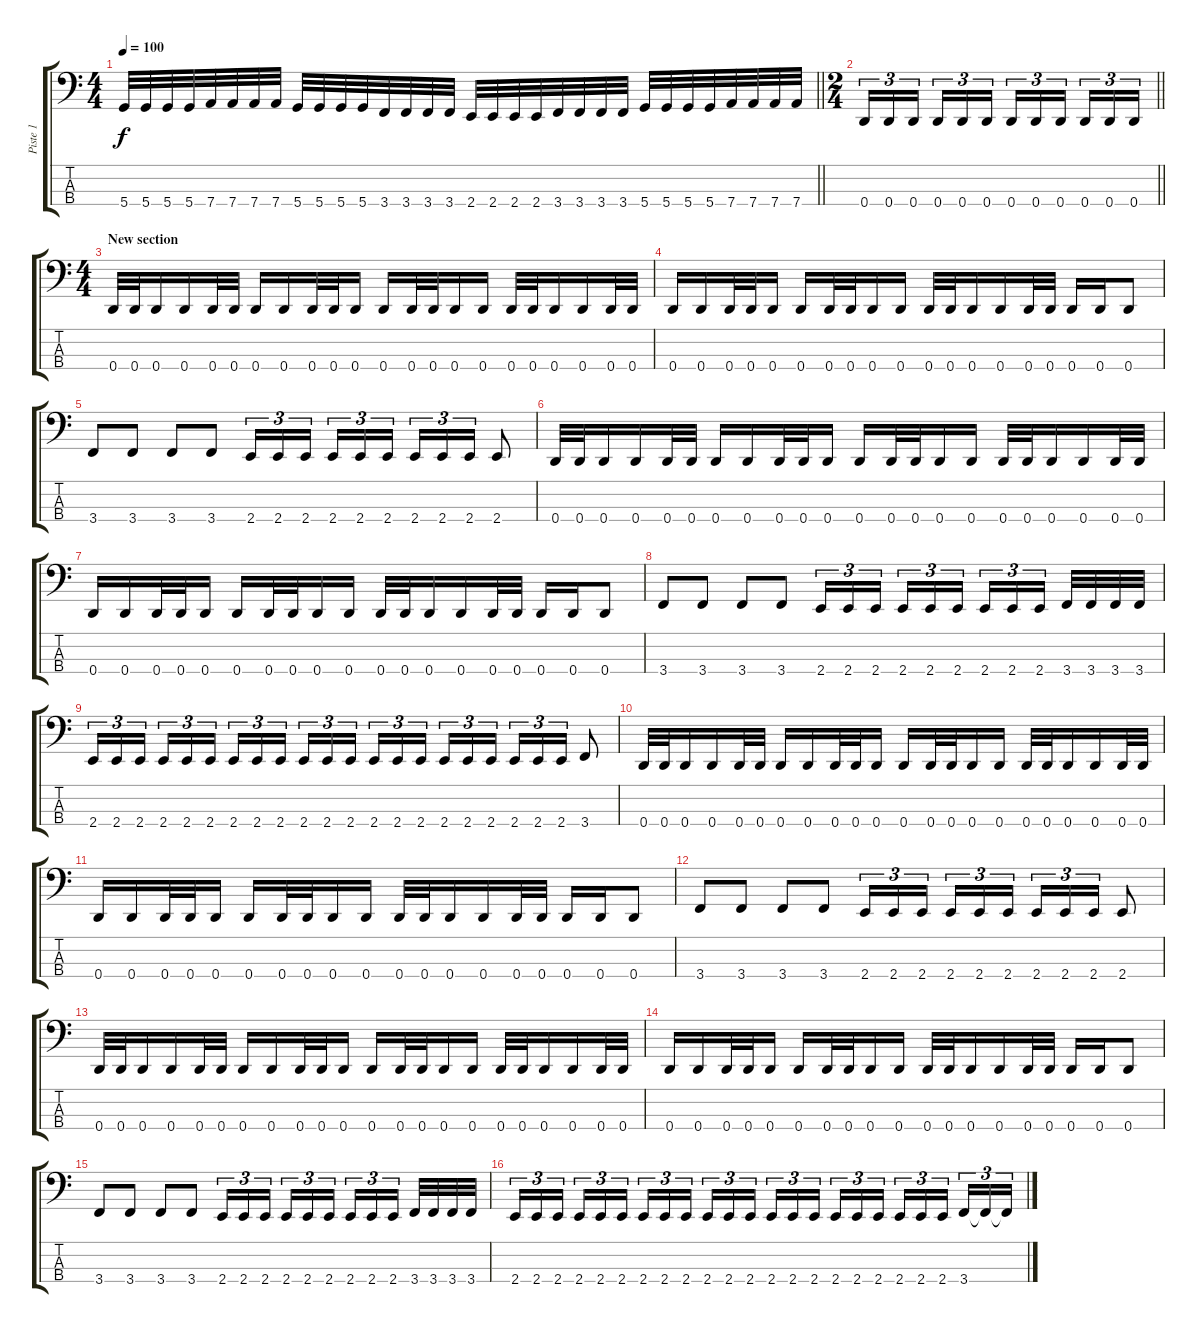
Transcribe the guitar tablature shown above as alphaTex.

\track ("Piste 1" "Piste 1") {instrument electricbasspick}
\staff {score tabs}
\tuning (F2 C2 G1 D1) {hide}
\ts (4 4)
\tempo 100
\clef f4
\barLineRight lightlight
\ks c
5.4.32{dy f} 5.4.32 5.4.32 5.4.32 7.4.32 7.4.32 7.4.32 7.4.32 5.4.32 5.4.32 5.4.32 5.4.32 3.4.32 3.4.32 3.4.32 3.4.32 2.4.32 2.4.32 2.4.32 2.4.32 3.4.32 3.4.32 3.4.32 3.4.32 5.4.32 5.4.32 5.4.32 5.4.32 7.4.32 7.4.32 7.4.32 7.4.32 |
\ts (2 4)
\section ("" "")
\barLineRight lightlight
0.4.16{tu (3 2)} 0.4.16{tu (3 2)} 0.4.16{tu (3 2) beam splitsecondary} 0.4.16{tu (3 2)} 0.4.16{tu (3 2)} 0.4.16{tu (3 2)} 0.4.16{tu (3 2)} 0.4.16{tu (3 2)} 0.4.16{tu (3 2) beam splitsecondary} 0.4.16{tu (3 2)} 0.4.16{tu (3 2)} 0.4.16{tu (3 2)} |
\ts (4 4)
\section ("" "New section")
0.4.32 0.4.32 0.4.16 0.4.16 0.4.32 0.4.32 0.4.16 0.4.16 0.4.32 0.4.32 0.4.16 0.4.16 0.4.32 0.4.32 0.4.16 0.4.16 0.4.32 0.4.32 0.4.16 0.4.16 0.4.32 0.4.32 |
0.4.16 0.4.16 0.4.32 0.4.32 0.4.16 0.4.16 0.4.32 0.4.32 0.4.16 0.4.16 0.4.32 0.4.32 0.4.16 0.4.16 0.4.32 0.4.32 0.4.16 0.4.16 0.4.8 |
3.4.8 3.4.8 3.4.8 3.4.8 2.4.16{tu (3 2)} 2.4.16{tu (3 2)} 2.4.16{tu (3 2) beam splitsecondary} 2.4.16{tu (3 2)} 2.4.16{tu (3 2)} 2.4.16{tu (3 2)} 2.4.16{tu (3 2)} 2.4.16{tu (3 2)} 2.4.16{tu (3 2)} 2.4.8 |
0.4.32 0.4.32 0.4.16 0.4.16 0.4.32 0.4.32 0.4.16 0.4.16 0.4.32 0.4.32 0.4.16 0.4.16 0.4.32 0.4.32 0.4.16 0.4.16 0.4.32 0.4.32 0.4.16 0.4.16 0.4.32 0.4.32 |
0.4.16 0.4.16 0.4.32 0.4.32 0.4.16 0.4.16 0.4.32 0.4.32 0.4.16 0.4.16 0.4.32 0.4.32 0.4.16 0.4.16 0.4.32 0.4.32 0.4.16 0.4.16 0.4.8 |
3.4.8 3.4.8 3.4.8 3.4.8 2.4.16{tu (3 2)} 2.4.16{tu (3 2)} 2.4.16{tu (3 2) beam splitsecondary} 2.4.16{tu (3 2)} 2.4.16{tu (3 2)} 2.4.16{tu (3 2)} 2.4.16{tu (3 2)} 2.4.16{tu (3 2)} 2.4.16{tu (3 2) beam splitsecondary} 3.4.32 3.4.32 3.4.32 3.4.32 |
2.4.16{tu (3 2)} 2.4.16{tu (3 2)} 2.4.16{tu (3 2) beam splitsecondary} 2.4.16{tu (3 2)} 2.4.16{tu (3 2)} 2.4.16{tu (3 2)} 2.4.16{tu (3 2)} 2.4.16{tu (3 2)} 2.4.16{tu (3 2) beam splitsecondary} 2.4.16{tu (3 2)} 2.4.16{tu (3 2)} 2.4.16{tu (3 2)} 2.4.16{tu (3 2)} 2.4.16{tu (3 2)} 2.4.16{tu (3 2) beam splitsecondary} 2.4.16{tu (3 2)} 2.4.16{tu (3 2)} 2.4.16{tu (3 2)} 2.4.16{tu (3 2)} 2.4.16{tu (3 2)} 2.4.16{tu (3 2)} 3.4.8 |
0.4.32 0.4.32 0.4.16 0.4.16 0.4.32 0.4.32 0.4.16 0.4.16 0.4.32 0.4.32 0.4.16 0.4.16 0.4.32 0.4.32 0.4.16 0.4.16 0.4.32 0.4.32 0.4.16 0.4.16 0.4.32 0.4.32 |
0.4.16 0.4.16 0.4.32 0.4.32 0.4.16 0.4.16 0.4.32 0.4.32 0.4.16 0.4.16 0.4.32 0.4.32 0.4.16 0.4.16 0.4.32 0.4.32 0.4.16 0.4.16 0.4.8 |
3.4.8 3.4.8 3.4.8 3.4.8 2.4.16{tu (3 2)} 2.4.16{tu (3 2)} 2.4.16{tu (3 2) beam splitsecondary} 2.4.16{tu (3 2)} 2.4.16{tu (3 2)} 2.4.16{tu (3 2)} 2.4.16{tu (3 2)} 2.4.16{tu (3 2)} 2.4.16{tu (3 2)} 2.4.8 |
0.4.32 0.4.32 0.4.16 0.4.16 0.4.32 0.4.32 0.4.16 0.4.16 0.4.32 0.4.32 0.4.16 0.4.16 0.4.32 0.4.32 0.4.16 0.4.16 0.4.32 0.4.32 0.4.16 0.4.16 0.4.32 0.4.32 |
0.4.16 0.4.16 0.4.32 0.4.32 0.4.16 0.4.16 0.4.32 0.4.32 0.4.16 0.4.16 0.4.32 0.4.32 0.4.16 0.4.16 0.4.32 0.4.32 0.4.16 0.4.16 0.4.8 |
3.4.8 3.4.8 3.4.8 3.4.8 2.4.16{tu (3 2)} 2.4.16{tu (3 2)} 2.4.16{tu (3 2) beam splitsecondary} 2.4.16{tu (3 2)} 2.4.16{tu (3 2)} 2.4.16{tu (3 2)} 2.4.16{tu (3 2)} 2.4.16{tu (3 2)} 2.4.16{tu (3 2) beam splitsecondary} 3.4.32 3.4.32 3.4.32 3.4.32 |
2.4.16{tu (3 2)} 2.4.16{tu (3 2)} 2.4.16{tu (3 2) beam splitsecondary} 2.4.16{tu (3 2)} 2.4.16{tu (3 2)} 2.4.16{tu (3 2)} 2.4.16{tu (3 2)} 2.4.16{tu (3 2)} 2.4.16{tu (3 2) beam splitsecondary} 2.4.16{tu (3 2)} 2.4.16{tu (3 2)} 2.4.16{tu (3 2)} 2.4.16{tu (3 2)} 2.4.16{tu (3 2)} 2.4.16{tu (3 2) beam splitsecondary} 2.4.16{tu (3 2)} 2.4.16{tu (3 2)} 2.4.16{tu (3 2)} 2.4.16{tu (3 2)} 2.4.16{tu (3 2)} 2.4.16{tu (3 2) beam splitsecondary} 3.4.16{tu (3 2)} 3.4{t}.16{tu (3 2)} 3.4{t}.16{tu (3 2)}
